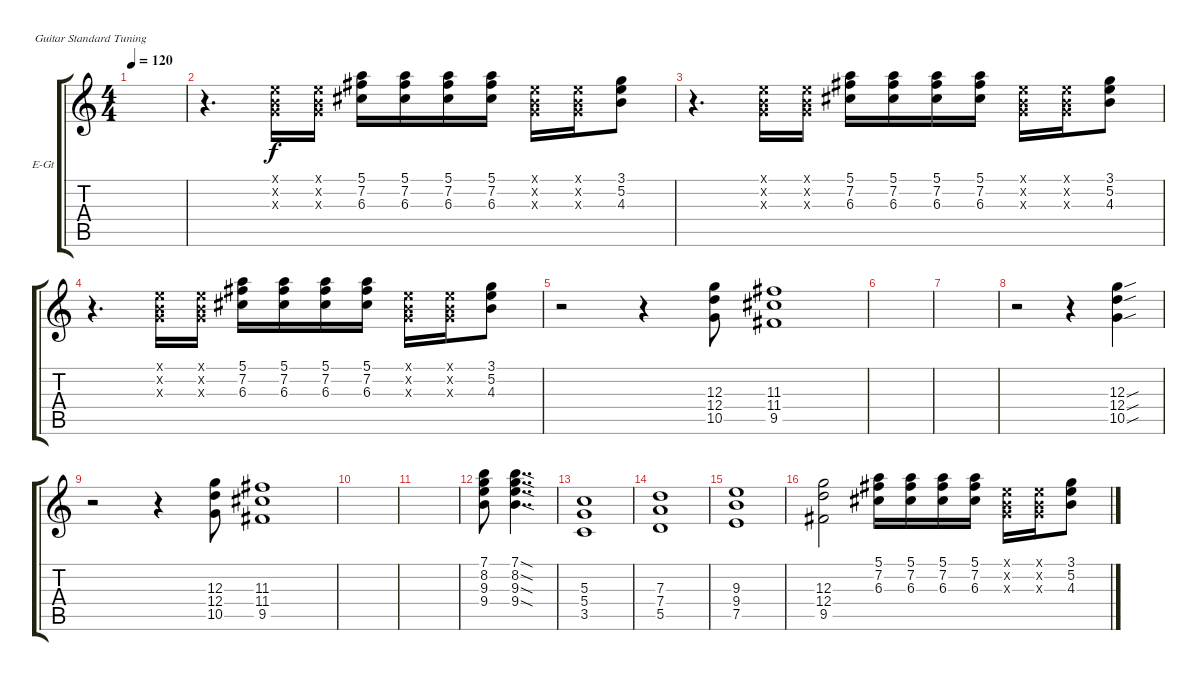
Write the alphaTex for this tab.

\defaultSystemsLayout 4
\bracketExtendMode groupsimilarinstruments
\firstSystemTrackNameOrientation horizontal
\otherSystemsTrackNameOrientation horizontal
\track ("Наташа" "E-Gt") {instrument overdrivenguitar}
\staff {score tabs}
\tuning (E4 B3 G3 D3 A2 E2)
\ts (4 4)
\tempo 120
\clef g2
\scale
0.487395
\ks c
|
\scale
0.256303 r.4{d} (0.1{x} 0.2{x} 0.3{x}).16 (0.3{x} 0.2{x} 0.1{x}).16 (5.1 7.2 6.3).16 (5.1 7.2 6.3).16 (5.1 7.2 6.3).16 (5.1 7.2 6.3).16 (0.2{x} 0.3{x} 0.1{x}).16 (0.1{x} 0.2{x} 0.3{x}).16 (4.3 5.2 3.1).8 |
\scale
0.256303 r.4{d} (0.1{x} 0.2{x} 0.3{x}).16 (0.3{x} 0.2{x} 0.1{x}).16 (5.1 7.2 6.3).16 (5.1 7.2 6.3).16 (5.1 7.2 6.3).16 (5.1 7.2 6.3).16 (0.2{x} 0.3{x} 0.1{x}).16 (0.1{x} 0.2{x} 0.3{x}).16 (4.3 5.2 3.1).8 |
\scale
0.333333 r.4{d} (0.1{x} 0.2{x} 0.3{x}).16 (0.3{x} 0.2{x} 0.1{x}).16 (5.1 7.2 6.3).16 (5.1 7.2 6.3).16 (5.1 7.2 6.3).16 (5.1 7.2 6.3).16 (0.2{x} 0.3{x} 0.1{x}).16 (0.1{x} 0.2{x} 0.3{x}).16 (4.3 5.2 3.1).8 |
\scale
0.333333 r.2 r.4 (10.5 12.4 12.3).8 (9.5 11.4 11.3).1 |
\scale
0.333333 |
\scale
0.333333 |
\scale
0.333333 r.2 r.4 (10.5{sou} 12.4{sou} 12.3{sou}).4 |
\scale
0.333333 r.2 r.4 (10.5 12.4 12.3).8 (9.5 11.4 11.3).1 |
\scale
0.333333 |
\scale
0.333333 |
\scale
0.333333 (8.2 9.3 9.4 7.1).8 (9.4{sod} 9.3{sod} 8.2{sod} 7.1{sod}).4{dd} |
\scale
0.333333 (3.5 5.4 5.3).1 |
\scale
0.333333 (5.5 7.4 7.3).1 |
\scale
0.333333 (7.5 9.4 9.3).1 |
\scale
0.333333 (9.5 12.4 12.3).2 (5.1 7.2 6.3).16 (5.1 7.2 6.3).16 (5.1 7.2 6.3).16 (5.1 7.2 6.3).16 (0.2{x} 0.3{x} 0.1{x}).16 (0.1{x} 0.2{x} 0.3{x}).16 (4.3 5.2 3.1).8
